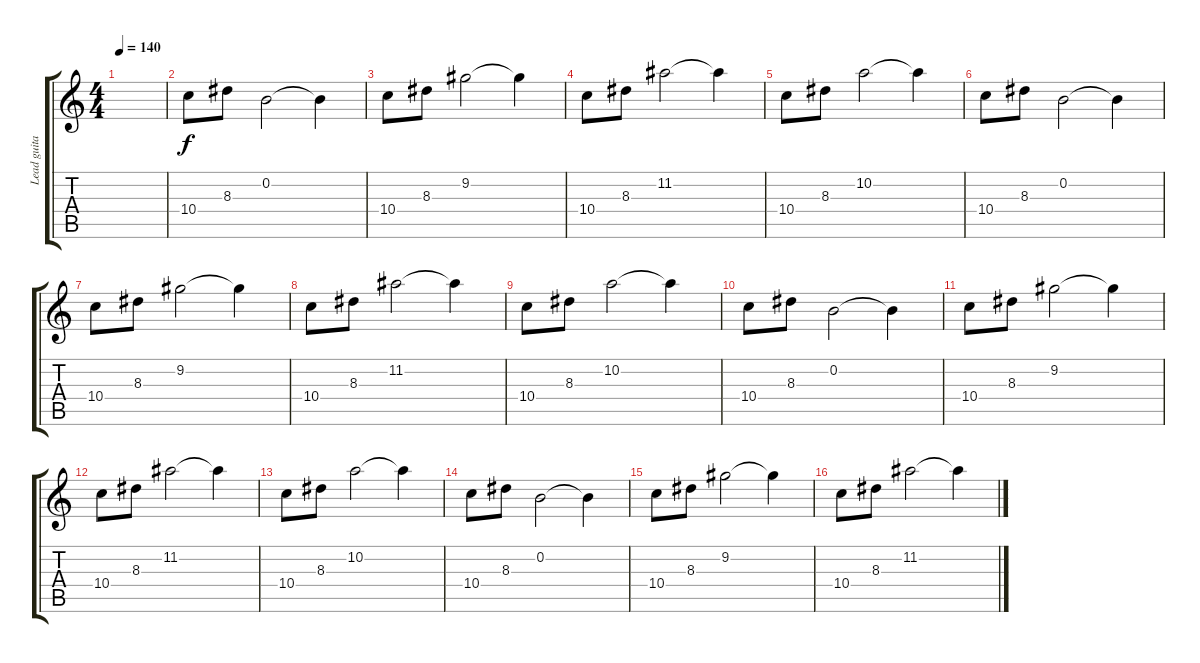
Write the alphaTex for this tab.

\track ("Lead guitar 1" "Lead guita") {instrument distortionguitar}
\staff {score tabs}
\tuning (E4 B3 G3 D3 A2 E2) {hide}
\ts (4 4)
\tempo 140
\clef g2
\ks c
|
10.4.8 8.3.8 0.2.2 0.2{t}.4 |
10.4.8 8.3.8 9.2.2 9.2{t}.4 |
10.4.8 8.3.8 11.2.2 11.2{t}.4 |
10.4.8 8.3.8 10.2.2 10.2{t}.4 |
10.4.8 8.3.8 0.2.2 0.2{t}.4 |
10.4.8 8.3.8 9.2.2 9.2{t}.4 |
10.4.8 8.3.8 11.2.2 11.2{t}.4 |
10.4.8 8.3.8 10.2.2 10.2{t}.4 |
10.4.8 8.3.8 0.2.2 0.2{t}.4 |
10.4.8 8.3.8 9.2.2 9.2{t}.4 |
10.4.8 8.3.8 11.2.2 11.2{t}.4 |
10.4.8 8.3.8 10.2.2 10.2{t}.4 |
10.4.8 8.3.8 0.2.2 0.2{t}.4 |
10.4.8 8.3.8 9.2.2 9.2{t}.4 |
10.4.8 8.3.8 11.2.2 11.2{t}.4
